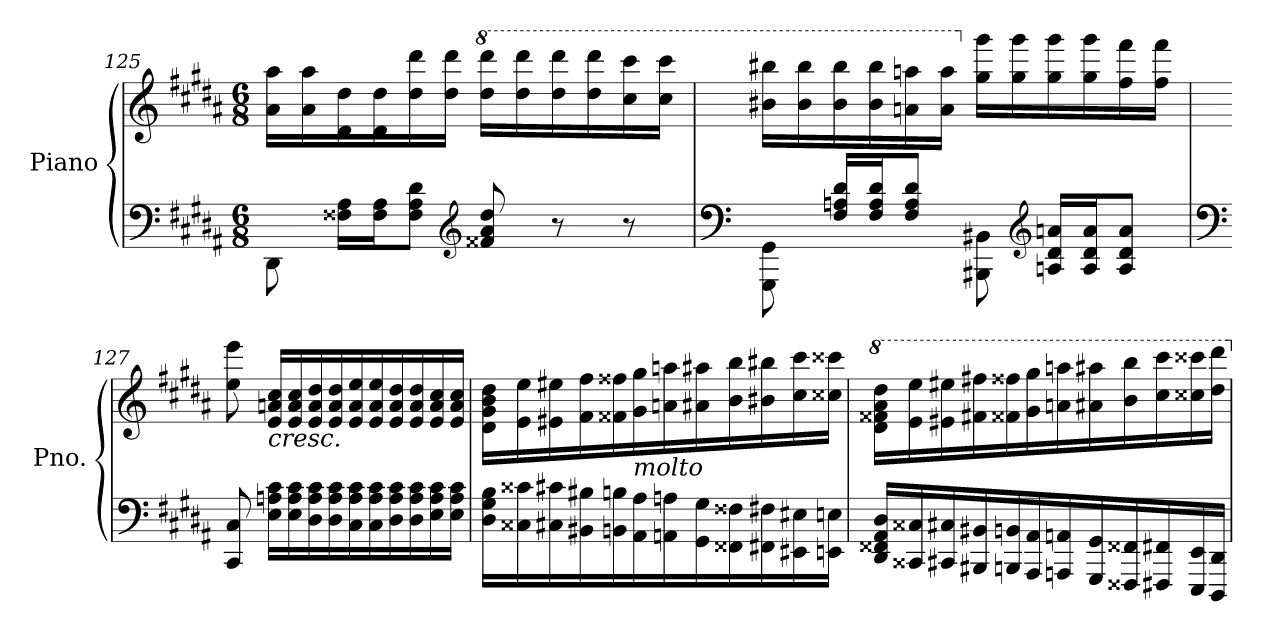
**kern	**kern
*part1	*part1
*staff2	*staff1
*I"Piano	*
*I'Pno.	*
*clefF4	*clefG2
*k[f#c#g#d#a#]	*k[f#c#g#d#a#]
*M6/8	*M6/8
=125	=125
8DD#\	16a#\ 16aa#\LL
.	16a#\ 16aa#\
16F##X\ 16A#\LL	16d#\ 16dd#\
16F##\ 16A#\J	16d#\ 16dd#\
8F##\ 8A#\ 8d#\J	16dd#\ 16ddd#\
.	16dd#\ 16ddd#\JJ
*clefG2	*
*	*8va
8f##X/ 8a#/ 8dd#/	16ddd#\ 16dddd#\LL
.	16ddd#\ 16dddd#\
8r	16ddd#\ 16dddd#\
.	16ddd#\ 16dddd#\
8r	16ccc#\ 16cccc#\
.	16ccc#\ 16cccc#\JJ
=126	=126
*clefF4	*
8GGG#\ 8GG#\	16bb#X\ 16bbb#X\LL
.	16bb#\ 16bbb#\
16F#/ 16An/ 16d#/LL	16bb#\ 16bbb#\
16F#/ 16A/ 16d#/J	16bb#\ 16bbb#\
8F#/ 8A/ 8d#/J	16aan\ 16aaan\
.	16aa\ 16aaa\JJ
*	*X8va
8BBB#X\ 8BB#X\	16gg#\ 16ggg#\LL
.	16gg#\ 16ggg#\
*clefG2	*
16An/ 16d#/ 16an/LL	16gg#\ 16ggg#\
16A/ 16d#/ 16a/J	16gg#\ 16ggg#\
8A/ 8d#/ 8a/J	16ff#\ 16fff#\
.	16ff#\ 16fff#\JJ
!!LO:LB:g=z
=127	=127
*clefF4	*
8CC#/ 8C#/	8ee\ 8eee\
!	!LO:TX:b:i:t=cresc.
16E\ 16An\ 16c#\LL	16e/ 16an/ 16cc#/LL
16E\ 16A\ 16c#\	16e/ 16a/ 16cc#/
16D#\ 16A\ 16c#\	16e/ 16a/ 16dd#/
16D#\ 16A\ 16c#\	16e/ 16a/ 16dd#/
16C#\ 16A\ 16c#\	16e/ 16a/ 16ee/
16C#\ 16A\ 16c#\	16e/ 16a/ 16ee/
16D#\ 16A\ 16c#\	16e/ 16a/ 16dd#/
16D#\ 16A\ 16c#\	16e/ 16a/ 16dd#/
16E\ 16A\ 16c#\	16e/ 16a/ 16cc#/
16E\ 16A\ 16c#\JJ	16e/ 16a/ 16cc#/JJ
=128	=128
16D#\ 16G#\ 16B\LL	16d#\ 16g#\ 16b\ 16dd#\LL
16C##X\ 16c##X\	16e\ 16ee\
16C#X\ 16c#X\	16e#X\ 16ee#X\
16BB#X\ 16B#X\	16f#\ 16ff#\
16BBn\ 16Bn\	16f##X\ 16ff##X\
!	!LO:TX:b:i:t=molto
16AA#\ 16A#\	16g#\ 16gg#\
16AAn\ 16An\	16an\ 16aan\
16GG#\ 16G#\	16a#X\ 16aa#X\
16FF##X\ 16F##X\	16b\ 16bb\
16FF#X\ 16F#X\	16b#X\ 16bb#X\
16EE#X\ 16E#X\	16cc#\ 16ccc#\
16EEn\ 16En\JJ	16cc##X\ 16ccc##X\JJ
!!LO:LB:g=z
=129	=129
*	*8va
16DD#/ 16FF##X/ 16AA#/ 16D#/LL	16dd#\ 16ff##X\ 16aa#\ 16ddd#\LL
16CC##X/ 16C##X/	16ee\ 16eee\
16CC#X/ 16C#X/	16ee#X\ 16eee#X\
16BBB#X/ 16BB#X/	16ff#X\ 16fff#X\
16BBBn/ 16BBn/	16ff##X\ 16fff##X\
16AAA#/ 16AA#/	16gg#\ 16ggg#\
16AAAn/ 16AAn/	16aan\ 16aaan\
16GGG#/ 16GG#/	16aa#X\ 16aaa#X\
16FFF##X/ 16FF##X/	16bb\ 16bbb\
16FFF#X/ 16FF#X/	16ccc#\ 16cccc#\
16EEE/ 16EE/	16ccc##X\ 16cccc##X\
16DDD#/ 16DD#/JJ	16ddd#\ 16dddd#\JJ
*	*X8va
=	=
*-	*-
